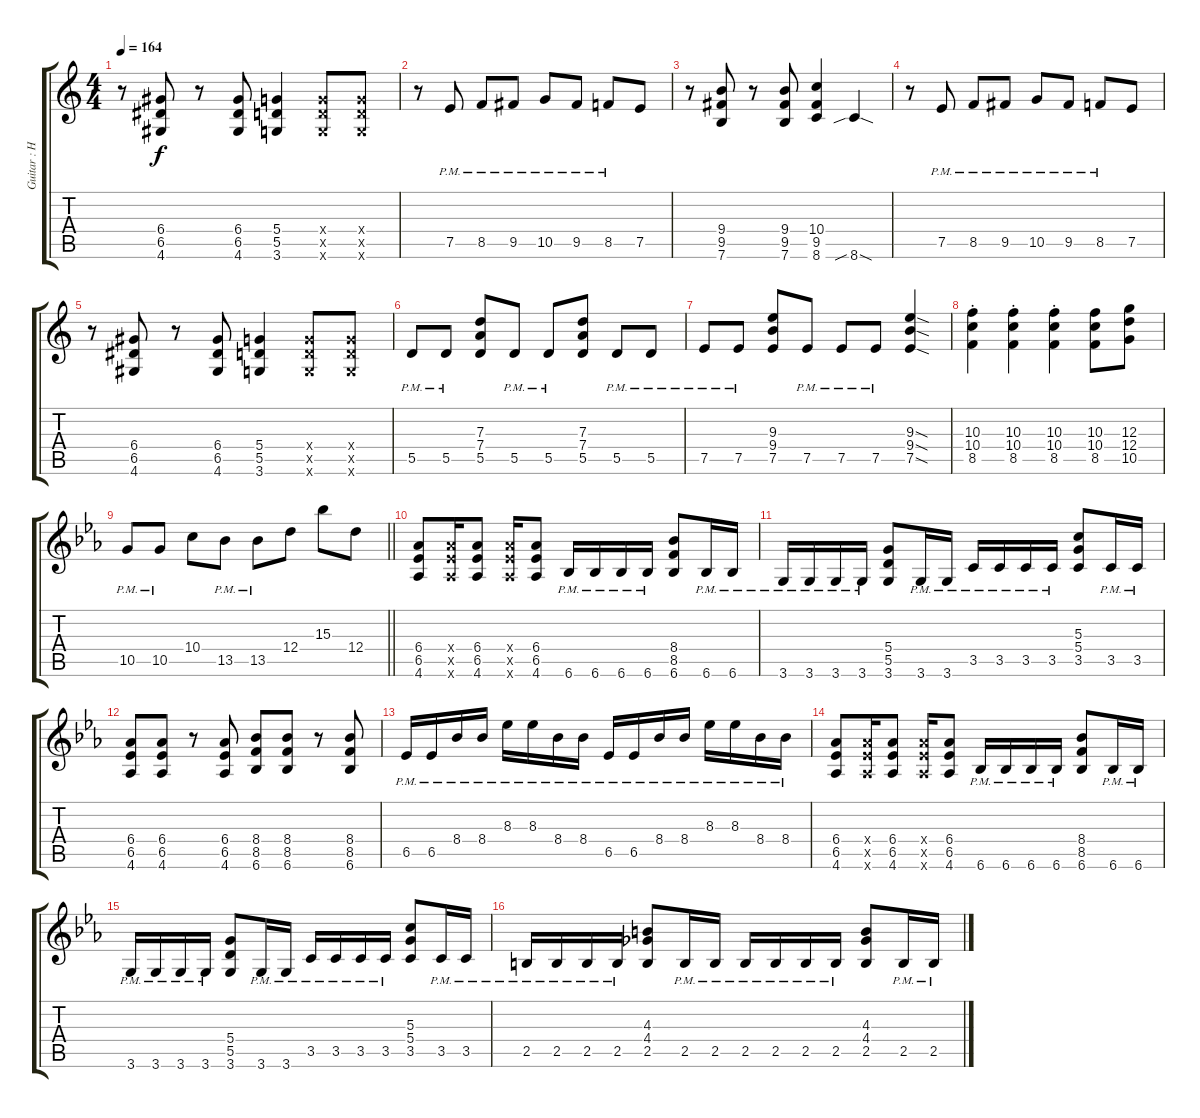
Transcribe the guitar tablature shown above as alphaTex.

\track ("Guitar : Hirasawa Yui - Cwan" "Guitar : H") {instrument overdrivenguitar}
\staff {score tabs}
\tuning (E4 B3 G3 D3 A2 E2) {hide}
\ts (4 4)
\tempo 164
\clef g2
\ks c
r.8{dy f} (6.4 6.5 4.6).8 r.8 (6.4 6.5 4.6).8 (5.4 5.5 3.6).4 (5.4{x} 5.5{x} 3.6{x}).8 (5.4{x} 5.5{x} 3.6{x}).8 |
r.8 7.5{pm}.8 8.5{pm}.8 9.5{pm}.8 10.5{pm}.8 9.5{pm}.8 8.5{pm}.8 7.5.8 |
r.8 (9.4 9.5 7.6).8 r.8 (9.4 9.5 7.6).8 (10.4 9.5 8.6).4 8.6{sib sod}.4 |
r.8 7.5{pm}.8 8.5{pm}.8 9.5{pm}.8 10.5{pm}.8 9.5{pm}.8 8.5{pm}.8 7.5.8 |
r.8 (6.4 6.5 4.6).8 r.8 (6.4 6.5 4.6).8 (5.4 5.5 3.6).4 (5.4{x} 5.5{x} 3.6{x}).8 (5.4{x} 5.5{x} 3.6{x}).8 |
5.5{pm}.8 5.5{pm}.8 (7.3 7.4 5.5).8 5.5{pm}.8 5.5{pm}.8 (7.3 7.4 5.5).8 5.5{pm}.8 5.5{pm}.8 |
7.5{pm}.8 7.5{pm}.8 (9.3 9.4 7.5).8 7.5{pm}.8 7.5{pm}.8 7.5{pm}.8 (9.3{sod} 9.4{sod} 7.5{sod}).4 |
(10.3{st} 10.4{st} 8.5{st}).4 (10.3{st} 10.4{st} 8.5{st}).4 (10.3{st} 10.4{st} 8.5{st}).4 (10.3 10.4 8.5).8 (12.3 12.4 10.5).8 |
\barLineRight lightlight
\ks eb
10.5{pm}.8 10.5{pm}.8 10.4.8 13.5{pm}.8 13.5{pm}.8 12.4.8 15.3.8 12.4.8 |
(6.4 6.5 4.6).8 (6.4{x} 6.5{x} 4.6{x}).16 (6.4 6.5 4.6).8 (6.4{x} 6.5{x} 4.6{x}).16 (6.4 6.5 4.6).8 6.6{pm}.16 6.6{pm}.16 6.6{pm}.16 6.6{pm}.16 (8.4 8.5 6.6).8 6.6{pm}.16 6.6{pm}.16 |
3.6{pm}.16 3.6{pm}.16 3.6{pm}.16 3.6{pm}.16 (5.4 5.5 3.6).8 3.6{pm}.16 3.6{pm}.16 3.5{pm}.16 3.5{pm}.16 3.5{pm}.16 3.5{pm}.16 (5.3 5.4 3.5).8 3.5{pm}.16 3.5{pm}.16 |
(6.4 6.5 4.6).8 (6.4 6.5 4.6).8 r.8 (6.4 6.5 4.6).8 (8.4 8.5 6.6).8 (8.4 8.5 6.6).8 r.8 (8.4 8.5 6.6).8 |
6.5{pm}.16 6.5{pm}.16 8.4{pm}.16 8.4{pm}.16 8.3{pm}.16 8.3{pm}.16 8.4{pm}.16 8.4{pm}.16 6.5{pm}.16 6.5{pm}.16 8.4{pm}.16 8.4{pm}.16 8.3{pm}.16 8.3{pm}.16 8.4{pm}.16 8.4{pm}.16 |
(6.4 6.5 4.6).8 (6.4{x} 6.5{x} 4.6{x}).16 (6.4 6.5 4.6).8 (6.4{x} 6.5{x} 4.6{x}).16 (6.4 6.5 4.6).8 6.6{pm}.16 6.6{pm}.16 6.6{pm}.16 6.6{pm}.16 (8.4 8.5 6.6).8 6.6{pm}.16 6.6{pm}.16 |
3.6{pm}.16 3.6{pm}.16 3.6{pm}.16 3.6{pm}.16 (5.4 5.5 3.6).8 3.6{pm}.16 3.6{pm}.16 3.5{pm}.16 3.5{pm}.16 3.5{pm}.16 3.5{pm}.16 (5.3 5.4 3.5).8 3.5{pm}.16 3.5{pm}.16 |
2.5{pm}.16 2.5{pm}.16 2.5{pm}.16 2.5{pm}.16 (4.3 4.4 2.5).8 2.5{pm}.16 2.5{pm}.16 2.5{pm}.16 2.5{pm}.16 2.5{pm}.16 2.5{pm}.16 (4.3 4.4 2.5).8 2.5{pm}.16 2.5{pm}.16
